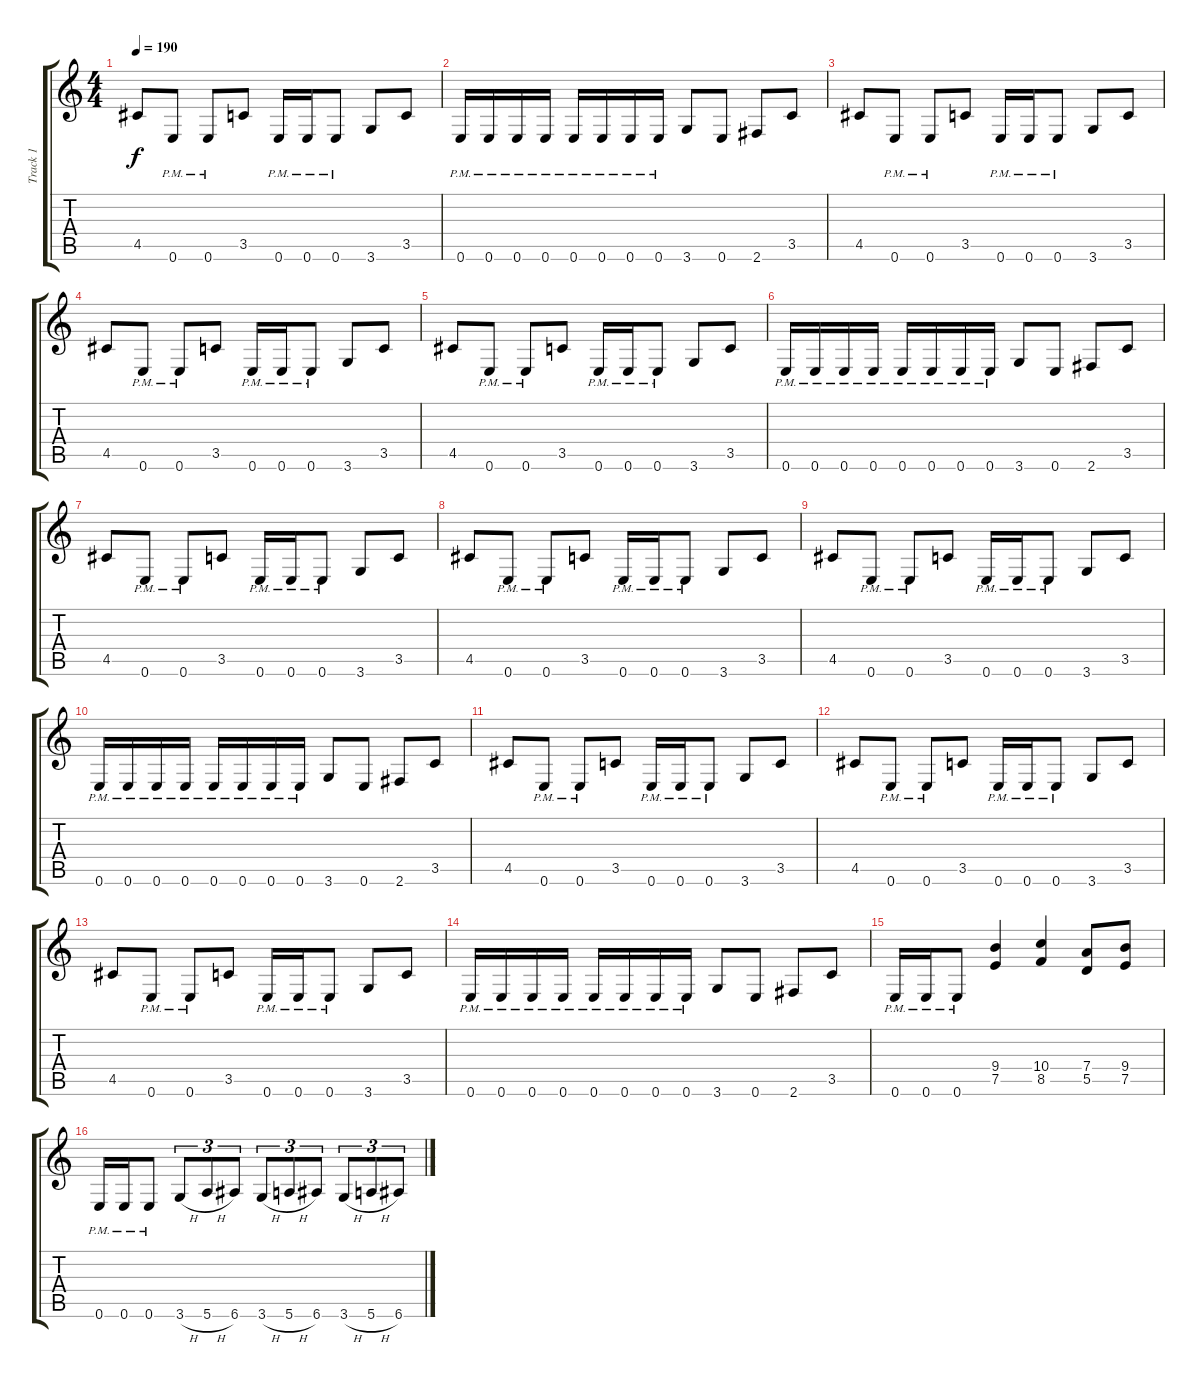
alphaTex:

\track ("Track 1" "Track 1") {instrument distortionguitar}
\staff {score tabs}
\tuning (E4 B3 G3 D3 A2 E2) {hide}
\ts (4 4)
\tempo 190
\clef g2
\ks c
4.5.8{dy f} 0.6{pm}.8 0.6{pm}.8 3.5.8 0.6{pm}.16 0.6{pm}.16 0.6{pm}.8 3.6.8 3.5.8 |
0.6{pm}.16 0.6{pm}.16 0.6{pm}.16 0.6{pm}.16 0.6{pm}.16 0.6{pm}.16 0.6{pm}.16 0.6{pm}.16 3.6.8 0.6.8 2.6.8 3.5.8 |
4.5.8 0.6{pm}.8 0.6{pm}.8 3.5.8 0.6{pm}.16 0.6{pm}.16 0.6{pm}.8 3.6.8 3.5.8 |
4.5.8 0.6{pm}.8 0.6{pm}.8 3.5.8 0.6{pm}.16 0.6{pm}.16 0.6{pm}.8 3.6.8 3.5.8 |
4.5.8 0.6{pm}.8 0.6{pm}.8 3.5.8 0.6{pm}.16 0.6{pm}.16 0.6{pm}.8 3.6.8 3.5.8 |
0.6{pm}.16 0.6{pm}.16 0.6{pm}.16 0.6{pm}.16 0.6{pm}.16 0.6{pm}.16 0.6{pm}.16 0.6{pm}.16 3.6.8 0.6.8 2.6.8 3.5.8 |
4.5.8 0.6{pm}.8 0.6{pm}.8 3.5.8 0.6{pm}.16 0.6{pm}.16 0.6{pm}.8 3.6.8 3.5.8 |
4.5.8 0.6{pm}.8 0.6{pm}.8 3.5.8 0.6{pm}.16 0.6{pm}.16 0.6{pm}.8 3.6.8 3.5.8 |
4.5.8 0.6{pm}.8 0.6{pm}.8 3.5.8 0.6{pm}.16 0.6{pm}.16 0.6{pm}.8 3.6.8 3.5.8 |
0.6{pm}.16 0.6{pm}.16 0.6{pm}.16 0.6{pm}.16 0.6{pm}.16 0.6{pm}.16 0.6{pm}.16 0.6{pm}.16 3.6.8 0.6.8 2.6.8 3.5.8 |
4.5.8 0.6{pm}.8 0.6{pm}.8 3.5.8 0.6{pm}.16 0.6{pm}.16 0.6{pm}.8 3.6.8 3.5.8 |
4.5.8 0.6{pm}.8 0.6{pm}.8 3.5.8 0.6{pm}.16 0.6{pm}.16 0.6{pm}.8 3.6.8 3.5.8 |
4.5.8 0.6{pm}.8 0.6{pm}.8 3.5.8 0.6{pm}.16 0.6{pm}.16 0.6{pm}.8 3.6.8 3.5.8 |
0.6{pm}.16 0.6{pm}.16 0.6{pm}.16 0.6{pm}.16 0.6{pm}.16 0.6{pm}.16 0.6{pm}.16 0.6{pm}.16 3.6.8 0.6.8 2.6.8 3.5.8 |
0.6{pm}.16 0.6{pm}.16 0.6{pm}.8 (9.4 7.5).4 (10.4 8.5).4 (7.4 5.5).8 (9.4 7.5).8 |
0.6{pm}.16 0.6{pm}.16 0.6{pm}.8 3.6{h}.8{tu (3 2)} 5.6{h}.8{tu (3 2)} 6.6.8{tu (3 2)} 3.6{h}.8{tu (3 2)} 5.6{h}.8{tu (3 2)} 6.6.8{tu (3 2)} 3.6{h}.8{tu (3 2)} 5.6{h}.8{tu (3 2)} 6.6.8{tu (3 2)}
